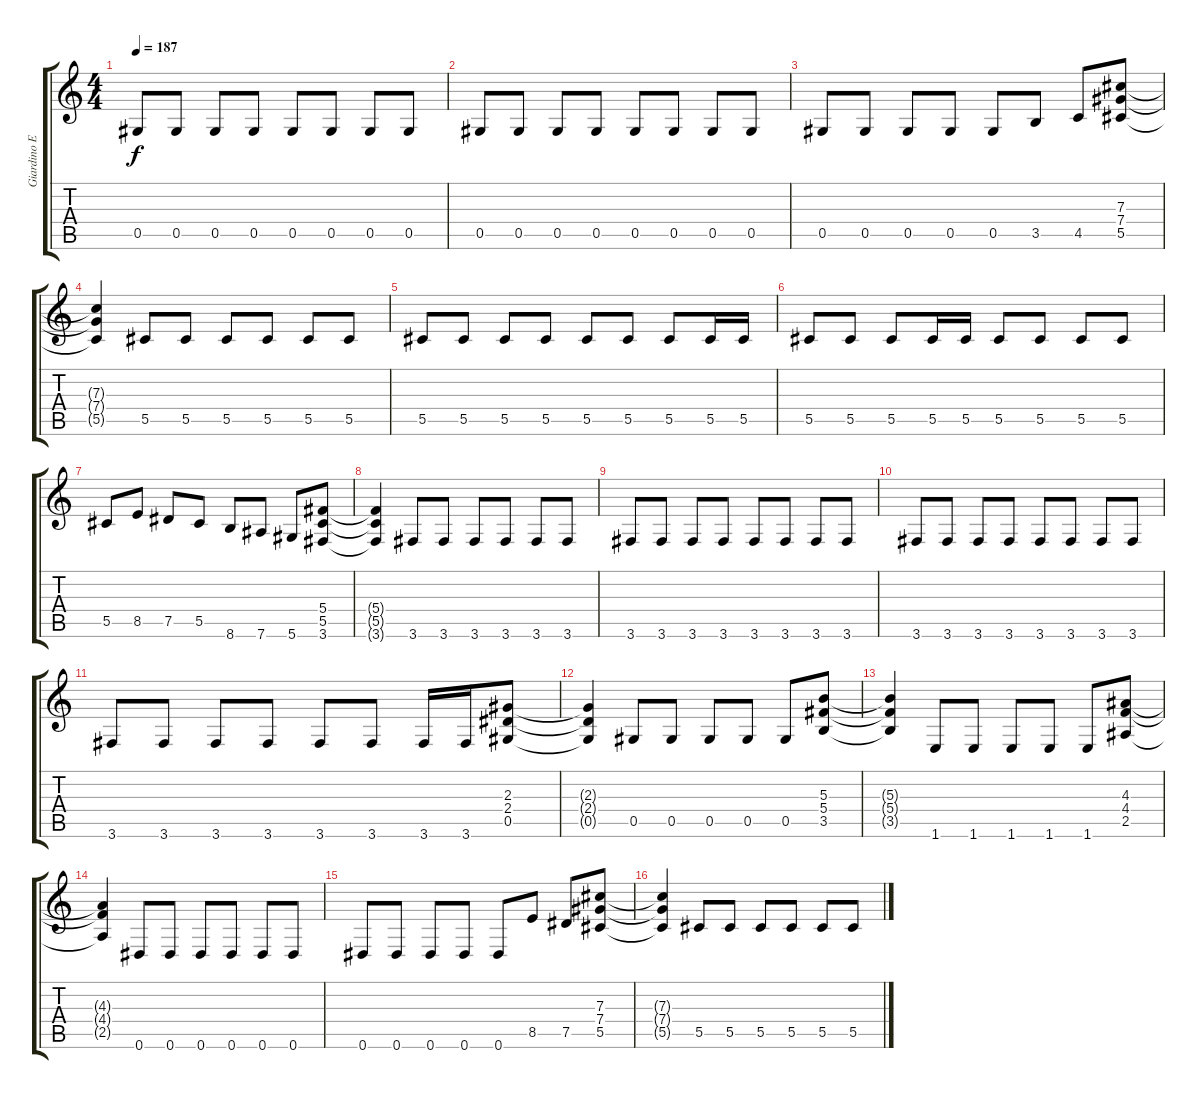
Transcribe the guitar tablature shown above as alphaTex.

\track ("Giardino Eb" "Giardino E") {instrument distortionguitar}
\staff {score tabs}
\tuning (Eb4 Bb3 Gb3 Db3 Ab2 Eb2) {hide}
\ts (4 4)
\tempo 187
\clef g2
\ks c
0.5.8{dy f} 0.5.8 0.5.8 0.5.8 0.5.8 0.5.8 0.5.8 0.5.8 |
0.5.8 0.5.8 0.5.8 0.5.8 0.5.8 0.5.8 0.5.8 0.5.8 |
0.5.8 0.5.8 0.5.8 0.5.8 0.5.8 3.5.8 4.5.8 (7.3 7.4 5.5).8 |
(7.3{t} 7.4{t} 5.5{t}).4 5.5.8 5.5.8 5.5.8 5.5.8 5.5.8 5.5.8 |
5.5.8 5.5.8 5.5.8 5.5.8 5.5.8 5.5.8 5.5.8 5.5.16 5.5.16 |
5.5.8 5.5.8 5.5.8 5.5.16 5.5.16 5.5.8 5.5.8 5.5.8 5.5.8 |
5.5.8 8.5.8 7.5.8 5.5.8 8.6.8 7.6.8 5.6.8 (5.4 5.5 3.6).8 |
(5.4{t} 5.5{t} 3.6{t}).4 3.6.8 3.6.8 3.6.8 3.6.8 3.6.8 3.6.8 |
3.6.8 3.6.8 3.6.8 3.6.8 3.6.8 3.6.8 3.6.8 3.6.8 |
3.6.8 3.6.8 3.6.8 3.6.8 3.6.8 3.6.8 3.6.8 3.6.8 |
3.6.8 3.6.8 3.6.8 3.6.8 3.6.8 3.6.8 3.6.16 3.6.16 (2.3 2.4 0.5).8 |
(2.3{t} 2.4{t} 0.5{t}).4 0.5.8 0.5.8 0.5.8 0.5.8 0.5.8 (5.3 5.4 3.5).8 |
(5.3{t} 5.4{t} 3.5{t}).4 1.6.8 1.6.8 1.6.8 1.6.8 1.6.8 (4.3 4.4 2.5).8 |
(4.3{t} 4.4{t} 2.5{t}).4 0.6.8 0.6.8 0.6.8 0.6.8 0.6.8 0.6.8 |
0.6.8 0.6.8 0.6.8 0.6.8 0.6.8 8.5.8 7.5.8 (7.3 7.4 5.5).8 |
(7.3{t} 7.4{t} 5.5{t}).4 5.5.8 5.5.8 5.5.8 5.5.8 5.5.8 5.5.8
